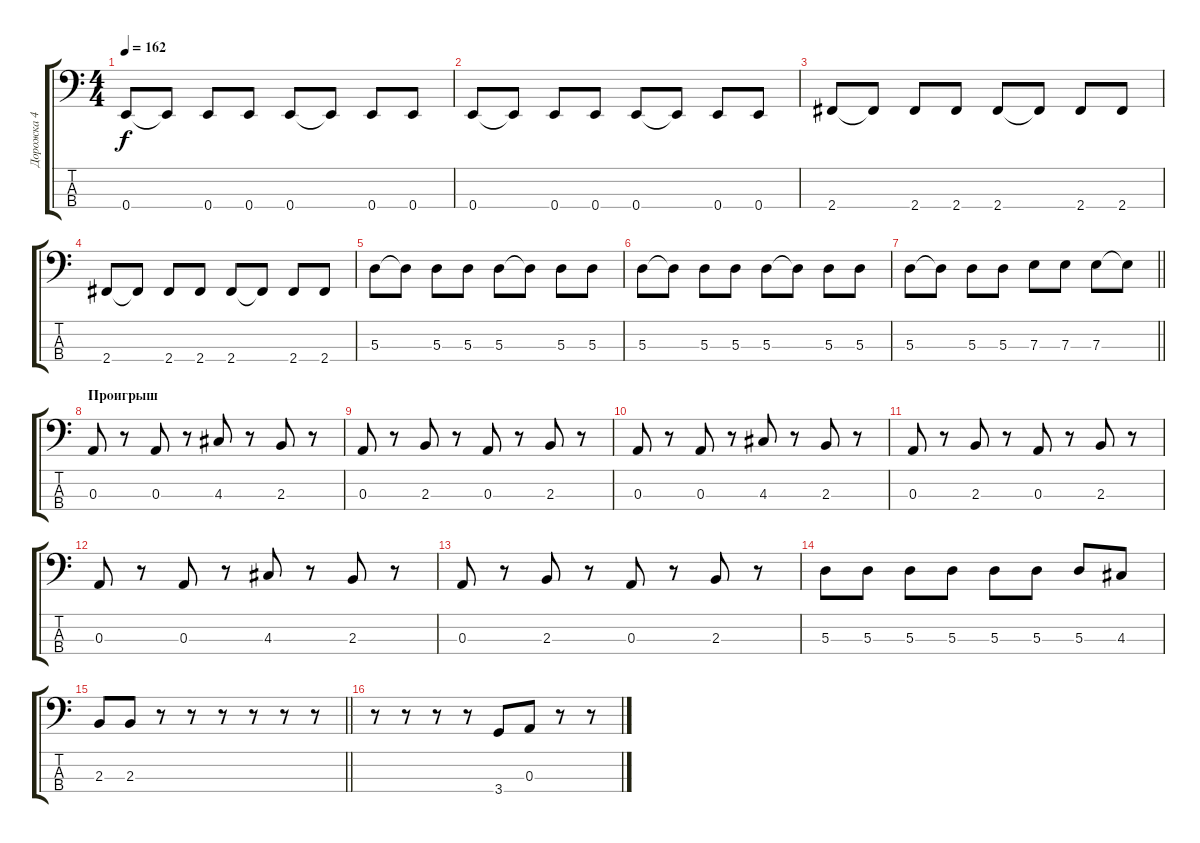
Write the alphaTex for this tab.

\track ("Дорожка 4" "Дорожка 4") {instrument electricbassfinger}
\staff {score tabs}
\tuning (G2 D2 A1 E1) {hide}
\ts (4 4)
\tempo 162
\clef f4
\ks c
0.4.8{dy f} 0.4{t}.8 0.4.8 0.4.8 0.4.8 0.4{t}.8 0.4.8 0.4.8 |
0.4.8 0.4{t}.8 0.4.8 0.4.8 0.4.8 0.4{t}.8 0.4.8 0.4.8 |
2.4.8 2.4{t}.8 2.4.8 2.4.8 2.4.8 2.4{t}.8 2.4.8 2.4.8 |
2.4.8 2.4{t}.8 2.4.8 2.4.8 2.4.8 2.4{t}.8 2.4.8 2.4.8 |
5.3.8 5.3{t}.8 5.3.8 5.3.8 5.3.8 5.3{t}.8 5.3.8 5.3.8 |
5.3.8 5.3{t}.8 5.3.8 5.3.8 5.3.8 5.3{t}.8 5.3.8 5.3.8 |
\barLineRight lightlight
5.3.8 5.3{t}.8 5.3.8 5.3.8 7.3.8 7.3.8 7.3.8 7.3{t}.8 |
\section ("" "Проигрыш")
0.3.8 r.8 0.3.8 r.8 4.3.8 r.8 2.3.8 r.8 |
0.3.8 r.8 2.3.8 r.8 0.3.8 r.8 2.3.8 r.8 |
0.3.8 r.8 0.3.8 r.8 4.3.8 r.8 2.3.8 r.8 |
0.3.8 r.8 2.3.8 r.8 0.3.8 r.8 2.3.8 r.8 |
0.3.8 r.8 0.3.8 r.8 4.3.8 r.8 2.3.8 r.8 |
0.3.8 r.8 2.3.8 r.8 0.3.8 r.8 2.3.8 r.8 |
5.3.8 5.3.8 5.3.8 5.3.8 5.3.8 5.3.8 5.3.8 4.3.8 |
\barLineRight lightlight
2.3.8 2.3.8 r.8 r.8 r.8 r.8 r.8 r.8 |
r.8 r.8 r.8 r.8 3.4.8 0.3.8 r.8 r.8
